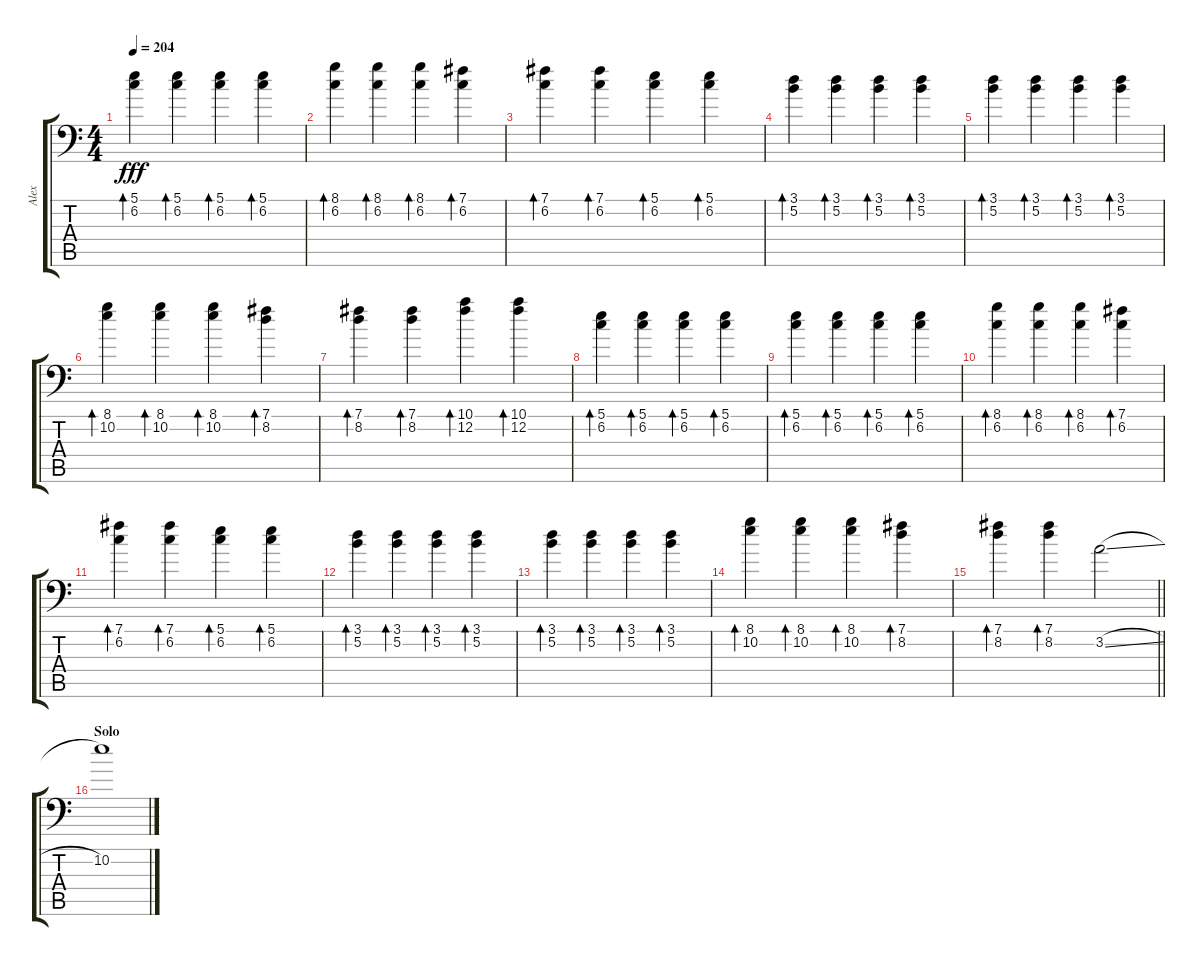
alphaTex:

\track ("Alex" "Alex") {instrument distortionguitar}
\staff {score tabs}
\tuning (B3 Gb3 D3 A2 E2 A1) {hide}
\ts (4 4)
\tempo 204
\clef f4
\ks c
(5.1 6.2).4{bd 240 dy fff} (5.1 6.2).4{bd 240} (5.1 6.2).4{bd 240} (5.1 6.2).4{bd 240} |
(8.1 6.2).4{bd 240} (8.1 6.2).4{bd 240} (8.1 6.2).4{bd 240} (7.1 6.2).4{bd 240} |
(7.1 6.2).4{bd 240} (7.1 6.2).4{bd 240} (5.1 6.2).4{bd 240} (5.1 6.2).4{bd 240} |
(3.1 5.2).4{bd 240} (3.1 5.2).4{bd 240} (3.1 5.2).4{bd 240} (3.1 5.2).4{bd 240} |
(3.1 5.2).4{bd 240} (3.1 5.2).4{bd 240} (3.1 5.2).4{bd 240} (3.1 5.2).4{bd 240} |
(8.1 10.2).4{bd 240} (8.1 10.2).4{bd 240} (8.1 10.2).4{bd 240} (7.1 8.2).4{bd 240} |
(7.1 8.2).4{bd 240} (7.1 8.2).4{bd 240} (10.1 12.2).4{bd 240} (10.1 12.2).4{bd 240} |
(5.1 6.2).4{bd 240} (5.1 6.2).4{bd 240} (5.1 6.2).4{bd 240} (5.1 6.2).4{bd 240} |
(5.1 6.2).4{bd 240} (5.1 6.2).4{bd 240} (5.1 6.2).4{bd 240} (5.1 6.2).4{bd 240} |
(8.1 6.2).4{bd 240} (8.1 6.2).4{bd 240} (8.1 6.2).4{bd 240} (7.1 6.2).4{bd 240} |
(7.1 6.2).4{bd 240} (7.1 6.2).4{bd 240} (5.1 6.2).4{bd 240} (5.1 6.2).4{bd 240} |
(3.1 5.2).4{bd 240} (3.1 5.2).4{bd 240} (3.1 5.2).4{bd 240} (3.1 5.2).4{bd 240} |
(3.1 5.2).4{bd 240} (3.1 5.2).4{bd 240} (3.1 5.2).4{bd 240} (3.1 5.2).4{bd 240} |
(8.1 10.2).4{bd 240} (8.1 10.2).4{bd 240} (8.1 10.2).4{bd 240} (7.1 8.2).4{bd 240} |
\barLineRight lightlight
(7.1 8.2).4{bd 240} (7.1 8.2).4{bd 240} 3.2{sl}.2{volume 16 instrument distortionguitar} |
\section ("" "Solo")
10.2.1
